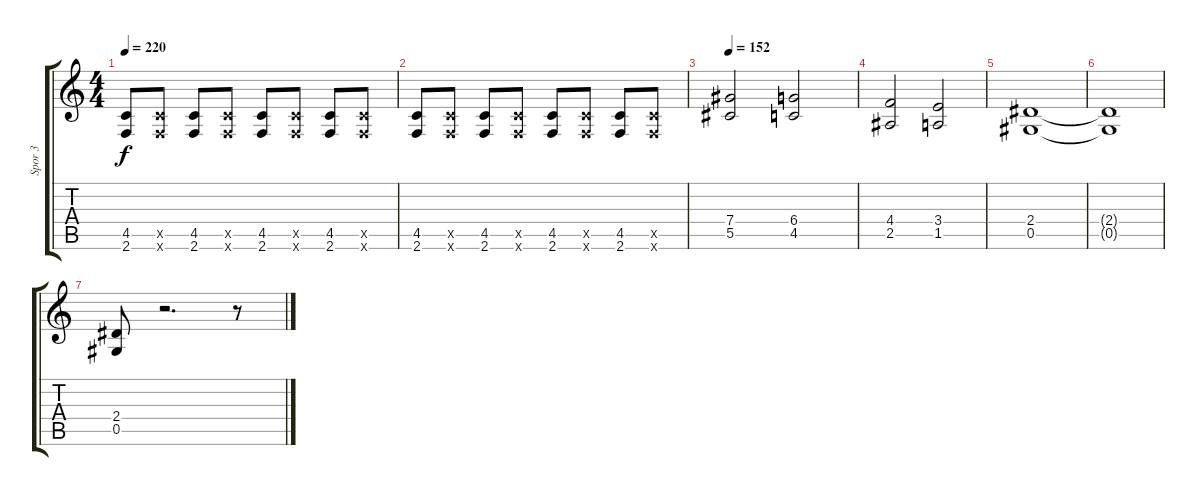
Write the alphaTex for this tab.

\track ("Spor 3" "Spor 3") {instrument acousticguitarsteel}
\staff {score tabs}
\tuning (Eb4 Bb3 Gb3 Db3 Ab2 Eb2) {hide}
\ts (4 4)
\tempo 220
\clef g2
\ks c
(4.5 2.6).8{dy f} (4.5{x} 2.6{x}).8 (4.5 2.6).8 (4.5{x} 2.6{x}).8 (4.5 2.6).8 (4.5{x} 2.6{x}).8 (4.5 2.6).8 (4.5{x} 2.6{x}).8 |
(4.5 2.6).8 (4.5{x} 2.6{x}).8 (4.5 2.6).8 (4.5{x} 2.6{x}).8 (4.5 2.6).8 (4.5{x} 2.6{x}).8 (4.5 2.6).8 (4.5{x} 2.6{x}).8 |
\tempo 152
(7.4 5.5).2 (6.4 4.5).2 |
(4.4 2.5).2 (3.4 1.5).2 |
(2.4 0.5).1 |
(2.4{t} 0.5{t}).1 |
(2.4 0.5).8 r.2{d} r.8
